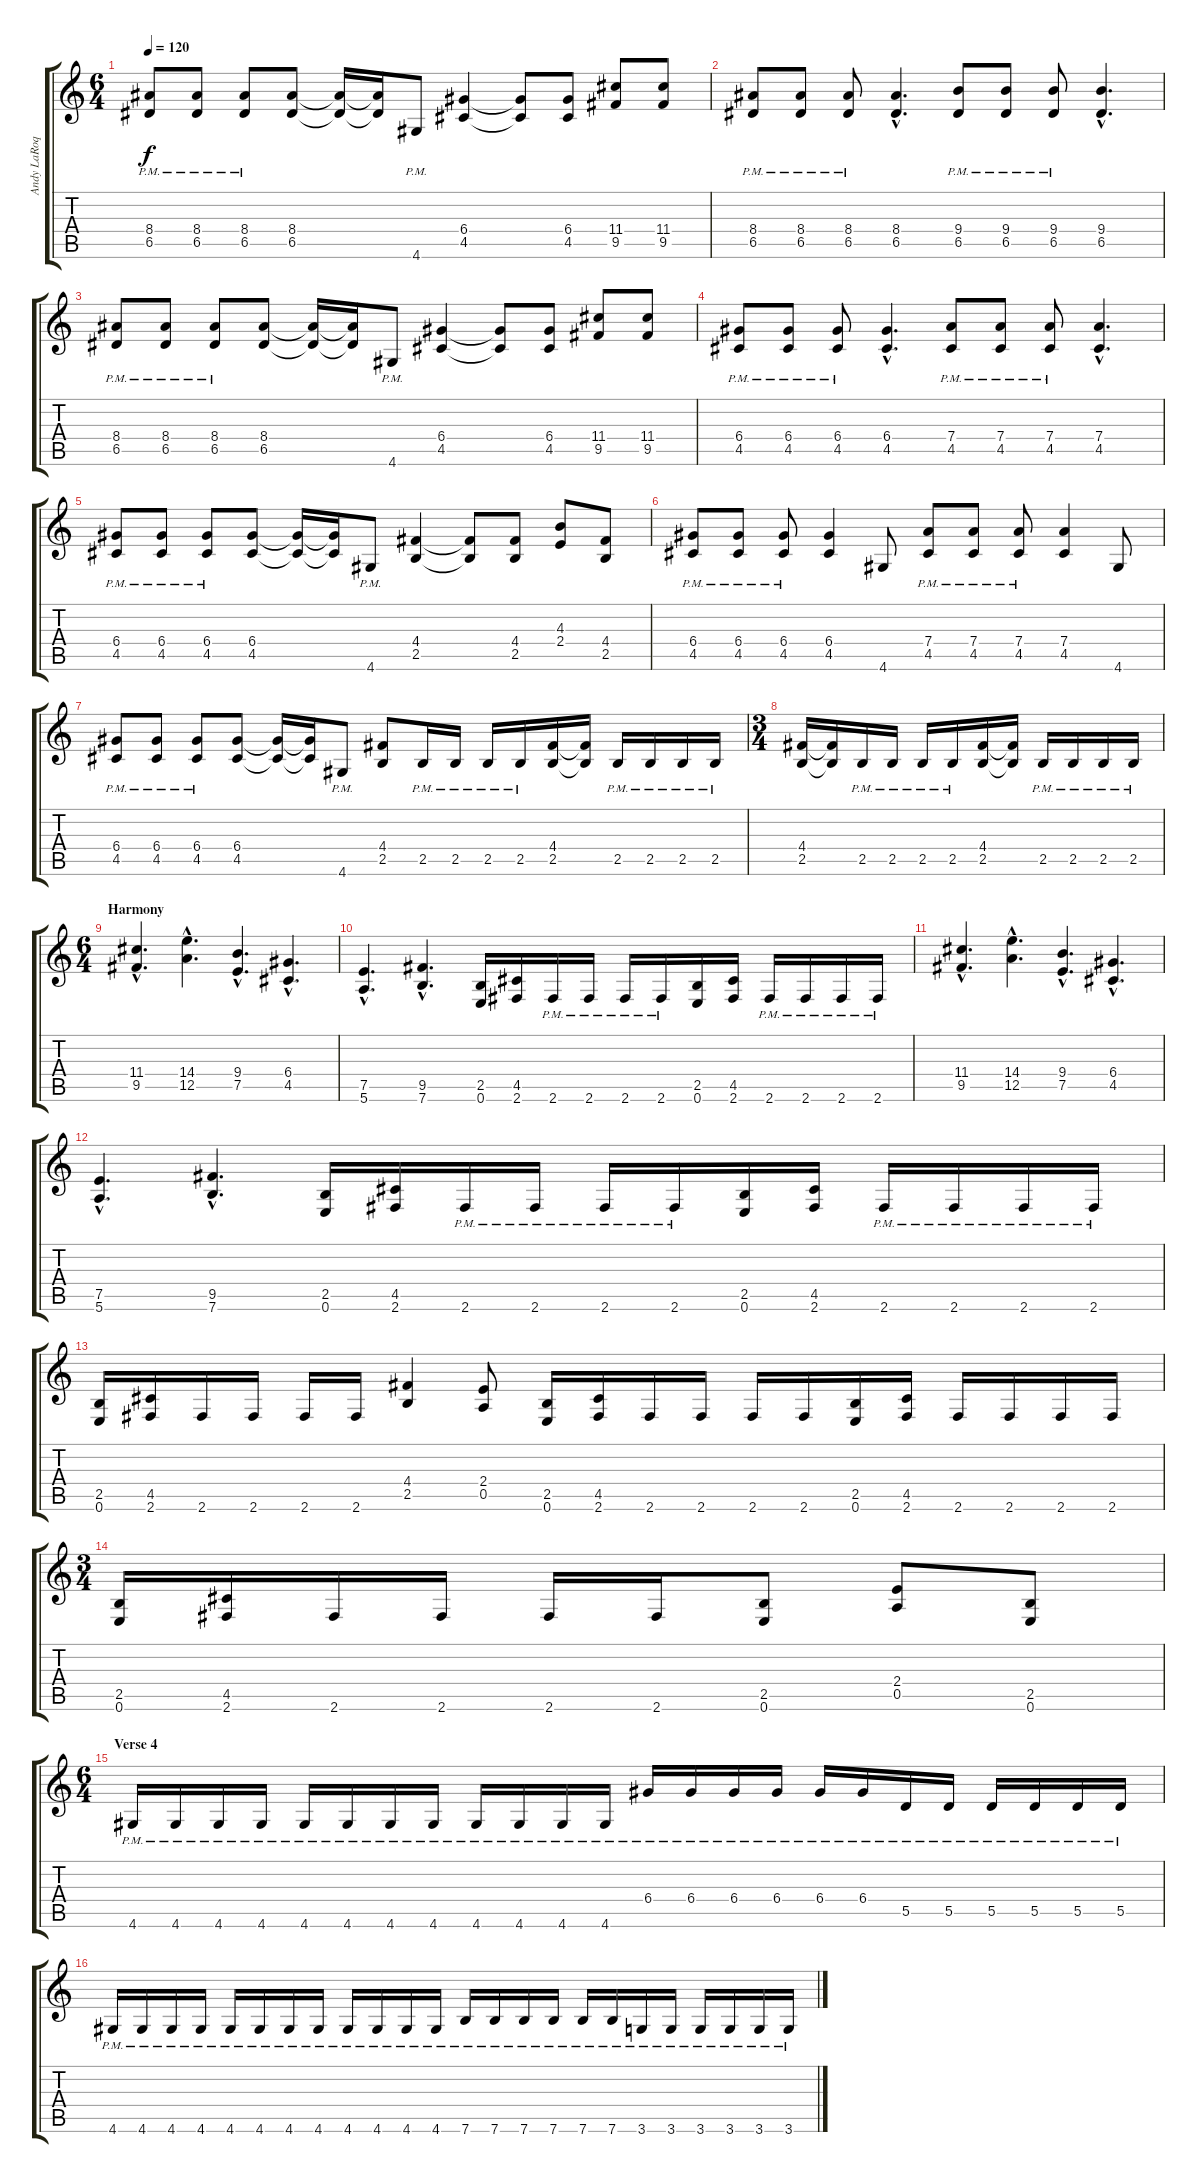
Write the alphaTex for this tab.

\track ("Andy LaRoque" "Andy LaRoq") {instrument distortionguitar}
\staff {score tabs}
\tuning (E4 B3 G3 D3 A2 E2) {hide}
\ts (6 4)
\tempo 120
\clef g2
\ks c
(8.4{pm} 6.5{pm}).8{dy f} (8.4{pm} 6.5{pm}).8 (8.4{pm} 6.5{pm}).8 (8.4 6.5).8 (8.4{t} 6.5{t}).16 (8.4{t} 6.5{t}).16 4.6{pm}.8 (6.4 4.5).4 (6.4{t} 4.5{t}).8 (6.4 4.5).8 (11.4 9.5).8 (11.4 9.5).8 |
(8.4{pm} 6.5{pm}).8 (8.4{pm} 6.5{pm}).8 (8.4{pm} 6.5{pm}).8 (8.4{hac} 6.5{hac}).4{d} (9.4{pm} 6.5{pm}).8 (9.4{pm} 6.5{pm}).8 (9.4{pm} 6.5{pm}).8 (9.4{hac} 6.5{hac}).4{d} |
(8.4{pm} 6.5{pm}).8 (8.4{pm} 6.5{pm}).8 (8.4{pm} 6.5{pm}).8 (8.4 6.5).8 (8.4{t} 6.5{t}).16 (8.4{t} 6.5{t}).16 4.6{pm}.8 (6.4 4.5).4 (6.4{t} 4.5{t}).8 (6.4 4.5).8 (11.4 9.5).8 (11.4 9.5).8 |
(6.4{pm} 4.5{pm}).8 (6.4{pm} 4.5{pm}).8 (6.4{pm} 4.5{pm}).8 (6.4{hac} 4.5{hac}).4{d} (7.4{pm} 4.5{pm}).8 (7.4{pm} 4.5{pm}).8 (7.4{pm} 4.5{pm}).8 (7.4{hac} 4.5{hac}).4{d} |
(6.4{pm} 4.5{pm}).8 (6.4{pm} 4.5{pm}).8 (6.4{pm} 4.5{pm}).8 (6.4 4.5).8 (6.4{t} 4.5{t}).16 (6.4{t} 4.5{t}).16 4.6{pm}.8 (4.4 2.5).4 (4.4{t} 2.5{t}).8 (4.4 2.5).8 (4.3 2.4).8 (4.4 2.5).8 |
(6.4{pm} 4.5{pm}).8 (6.4{pm} 4.5{pm}).8 (6.4{pm} 4.5{pm}).8 (6.4 4.5).4 4.6.8 (7.4{pm} 4.5{pm}).8 (7.4{pm} 4.5{pm}).8 (7.4{pm} 4.5{pm}).8 (7.4 4.5).4 4.6.8 |
(6.4{pm} 4.5{pm}).8 (6.4{pm} 4.5{pm}).8 (6.4{pm} 4.5{pm}).8 (6.4 4.5).8 (6.4{t} 4.5{t}).16 (6.4{t} 4.5{t}).16 4.6{pm}.8 (4.4 2.5).8 2.5{pm}.16 2.5{pm}.16 2.5{pm}.16 2.5{pm}.16 (4.4 2.5).16 (4.4{t} 2.5{t}).16 2.5{pm}.16 2.5{pm}.16 2.5{pm}.16 2.5{pm}.16 |
\ts (3 4)
(4.4 2.5).16 (4.4{t} 2.5{t}).16 2.5{pm}.16 2.5{pm}.16 2.5{pm}.16 2.5{pm}.16 (4.4 2.5).16 (4.4{t} 2.5{t}).16 2.5{pm}.16 2.5{pm}.16 2.5{pm}.16 2.5{pm}.16 |
\ts (6 4)
\section ("" "Harmony")
(11.4{hac} 9.5{hac}).4{d} (14.4{hac} 12.5{hac}).4{d} (9.4{hac} 7.5{hac}).4{d} (6.4{hac} 4.5{hac}).4{d} |
(7.5{hac} 5.6{hac}).4{d} (9.5{hac} 7.6{hac}).4{d} (2.5 0.6).16 (4.5 2.6).16 2.6{pm}.16 2.6{pm}.16 2.6{pm}.16 2.6{pm}.16 (2.5 0.6).16 (4.5 2.6).16 2.6{pm}.16 2.6{pm}.16 2.6{pm}.16 2.6{pm}.16 |
(11.4{hac} 9.5{hac}).4{d} (14.4{hac} 12.5{hac}).4{d} (9.4{hac} 7.5{hac}).4{d} (6.4{hac} 4.5{hac}).4{d} |
(7.5{hac} 5.6{hac}).4{d} (9.5{hac} 7.6{hac}).4{d} (2.5 0.6).16 (4.5 2.6).16 2.6{pm}.16 2.6{pm}.16 2.6{pm}.16 2.6{pm}.16 (2.5 0.6).16 (4.5 2.6).16 2.6{pm}.16 2.6{pm}.16 2.6{pm}.16 2.6{pm}.16 |
(2.5 0.6).16 (4.5 2.6).16 2.6.16 2.6.16 2.6.16 2.6.16 (4.4 2.5).4 (2.4 0.5).8 (2.5 0.6).16 (4.5 2.6).16 2.6.16 2.6.16 2.6.16 2.6.16 (2.5 0.6).16 (4.5 2.6).16 2.6.16 2.6.16 2.6.16 2.6.16 |
\ts (3 4)
(2.5 0.6).16 (4.5 2.6).16 2.6.16 2.6.16 2.6.16 2.6.16 (2.5 0.6).8 (2.4 0.5).8 (2.5 0.6).8 |
\ts (6 4)
\section ("" "Verse 4")
4.6{pm}.16 4.6{pm}.16 4.6{pm}.16 4.6{pm}.16 4.6{pm}.16 4.6{pm}.16 4.6{pm}.16 4.6{pm}.16 4.6{pm}.16 4.6{pm}.16 4.6{pm}.16 4.6{pm}.16 6.4{pm}.16 6.4{pm}.16 6.4{pm}.16 6.4{pm}.16 6.4{pm}.16 6.4{pm}.16 5.5{pm}.16 5.5{pm}.16 5.5{pm}.16 5.5{pm}.16 5.5{pm}.16 5.5{pm}.16 |
4.6{pm}.16 4.6{pm}.16 4.6{pm}.16 4.6{pm}.16 4.6{pm}.16 4.6{pm}.16 4.6{pm}.16 4.6{pm}.16 4.6{pm}.16 4.6{pm}.16 4.6{pm}.16 4.6{pm}.16 7.6{pm}.16 7.6{pm}.16 7.6{pm}.16 7.6{pm}.16 7.6{pm}.16 7.6{pm}.16 3.6{pm}.16 3.6{pm}.16 3.6{pm}.16 3.6{pm}.16 3.6{pm}.16 3.6{pm}.16
